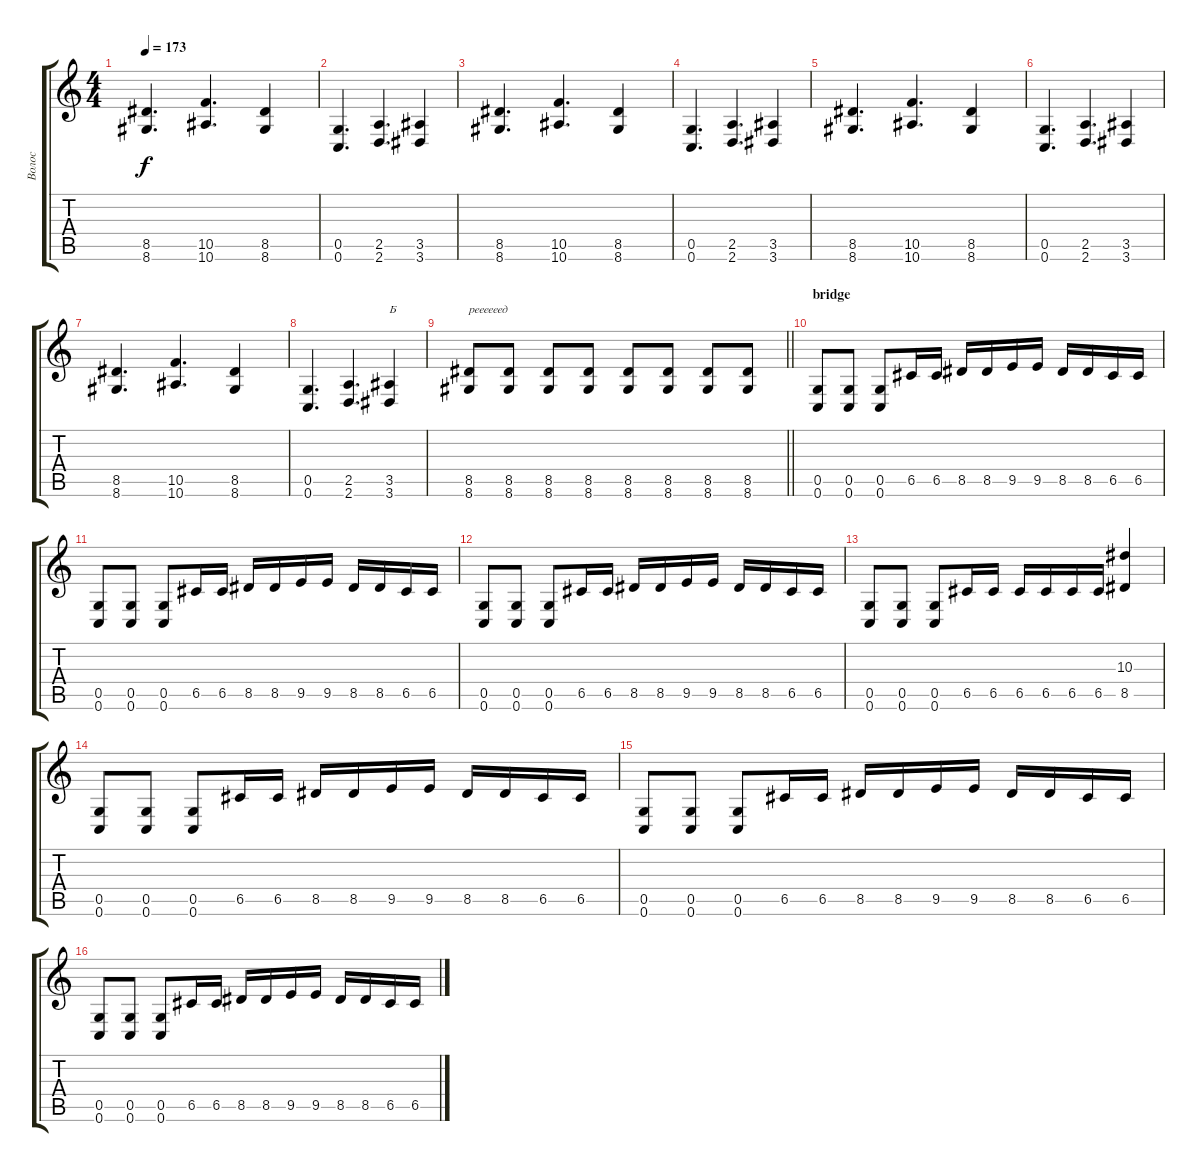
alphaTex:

\track ("Волос" "Волос") {instrument distortionguitar}
\staff {score tabs}
\tuning (D4 A3 F3 C3 G2 C2) {hide}
\ts (4 4)
\tempo 173
\clef g2
\ks c
(8.5 8.6).4{d dy f} (10.5 10.6).4{d} (8.5 8.6).4 |
(0.5 0.6).4{d} (2.5 2.6).4{d} (3.5 3.6).4 |
(8.5 8.6).4{d} (10.5 10.6).4{d} (8.5 8.6).4 |
(0.5 0.6).4{d} (2.5 2.6).4{d} (3.5 3.6).4 |
(8.5 8.6).4{d} (10.5 10.6).4{d} (8.5 8.6).4 |
(0.5 0.6).4{d} (2.5 2.6).4{d} (3.5 3.6).4 |
(8.5 8.6).4{d} (10.5 10.6).4{d} (8.5 8.6).4 |
(0.5 0.6).4{d} (2.5 2.6).4{d} (3.5 3.6).4{txt "Б"} |
\barLineRight lightlight
(8.5 8.6).8{txt "реееееед"} (8.5 8.6).8 (8.5 8.6).8 (8.5 8.6).8 (8.5 8.6).8 (8.5 8.6).8 (8.5 8.6).8 (8.5 8.6).8 |
\section ("" "bridge ")
(0.5 0.6).8 (0.5 0.6).8 (0.5 0.6).8 6.5.16 6.5.16 8.5.16 8.5.16 9.5.16 9.5.16 8.5.16 8.5.16 6.5.16 6.5.16 |
(0.5 0.6).8 (0.5 0.6).8 (0.5 0.6).8 6.5.16 6.5.16 8.5.16 8.5.16 9.5.16 9.5.16 8.5.16 8.5.16 6.5.16 6.5.16 |
(0.5 0.6).8 (0.5 0.6).8 (0.5 0.6).8 6.5.16 6.5.16 8.5.16 8.5.16 9.5.16 9.5.16 8.5.16 8.5.16 6.5.16 6.5.16 |
(0.5 0.6).8 (0.5 0.6).8 (0.5 0.6).8 6.5.16 6.5.16 6.5.16 6.5.16 6.5.16 6.5.16 (10.3 8.5).4 |
(0.5 0.6).8 (0.5 0.6).8 (0.5 0.6).8 6.5.16 6.5.16 8.5.16 8.5.16 9.5.16 9.5.16 8.5.16 8.5.16 6.5.16 6.5.16 |
(0.5 0.6).8 (0.5 0.6).8 (0.5 0.6).8 6.5.16 6.5.16 8.5.16 8.5.16 9.5.16 9.5.16 8.5.16 8.5.16 6.5.16 6.5.16 |
(0.5 0.6).8 (0.5 0.6).8 (0.5 0.6).8 6.5.16 6.5.16 8.5.16 8.5.16 9.5.16 9.5.16 8.5.16 8.5.16 6.5.16 6.5.16
